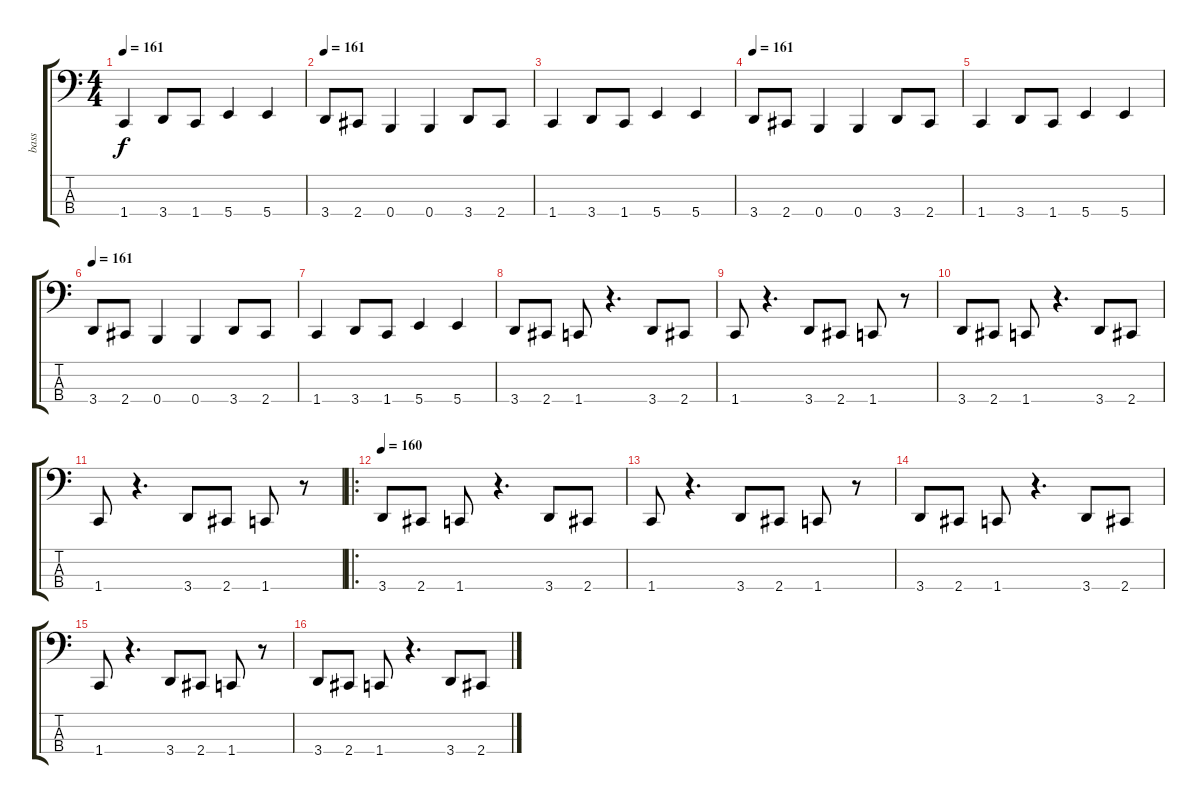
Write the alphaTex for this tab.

\track ("bass" "bass") {instrument electricbasspick}
\staff {score tabs}
\tuning (E2 B1 Gb1 B0) {hide}
\ts (4 4)
\tempo 161
\clef f4
\ks c
1.4.4{dy f} 3.4.8 1.4.8 5.4.4 5.4.4 |
\tempo 161
3.4.8 2.4.8 0.4.4 0.4.4 3.4.8 2.4.8 |
1.4.4 3.4.8 1.4.8 5.4.4 5.4.4 |
\tempo 161
3.4.8 2.4.8 0.4.4 0.4.4 3.4.8 2.4.8 |
1.4.4 3.4.8 1.4.8 5.4.4 5.4.4 |
\tempo 161
3.4.8 2.4.8 0.4.4 0.4.4 3.4.8 2.4.8 |
1.4.4 3.4.8 1.4.8 5.4.4 5.4.4 |
3.4.8 2.4.8 1.4.8 r.4{d} 3.4.8 2.4.8 |
1.4.8 r.4{d} 3.4.8 2.4.8 1.4.8 r.8 |
3.4.8 2.4.8 1.4.8 r.4{d} 3.4.8 2.4.8 |
1.4.8 r.4{d} 3.4.8 2.4.8 1.4.8 r.8 |
\ro
\tempo 160
3.4.8 2.4.8 1.4.8 r.4{d} 3.4.8 2.4.8 |
1.4.8 r.4{d} 3.4.8 2.4.8 1.4.8 r.8 |
3.4.8 2.4.8 1.4.8 r.4{d} 3.4.8 2.4.8 |
1.4.8 r.4{d} 3.4.8 2.4.8 1.4.8 r.8 |
3.4.8 2.4.8 1.4.8 r.4{d} 3.4.8 2.4.8
